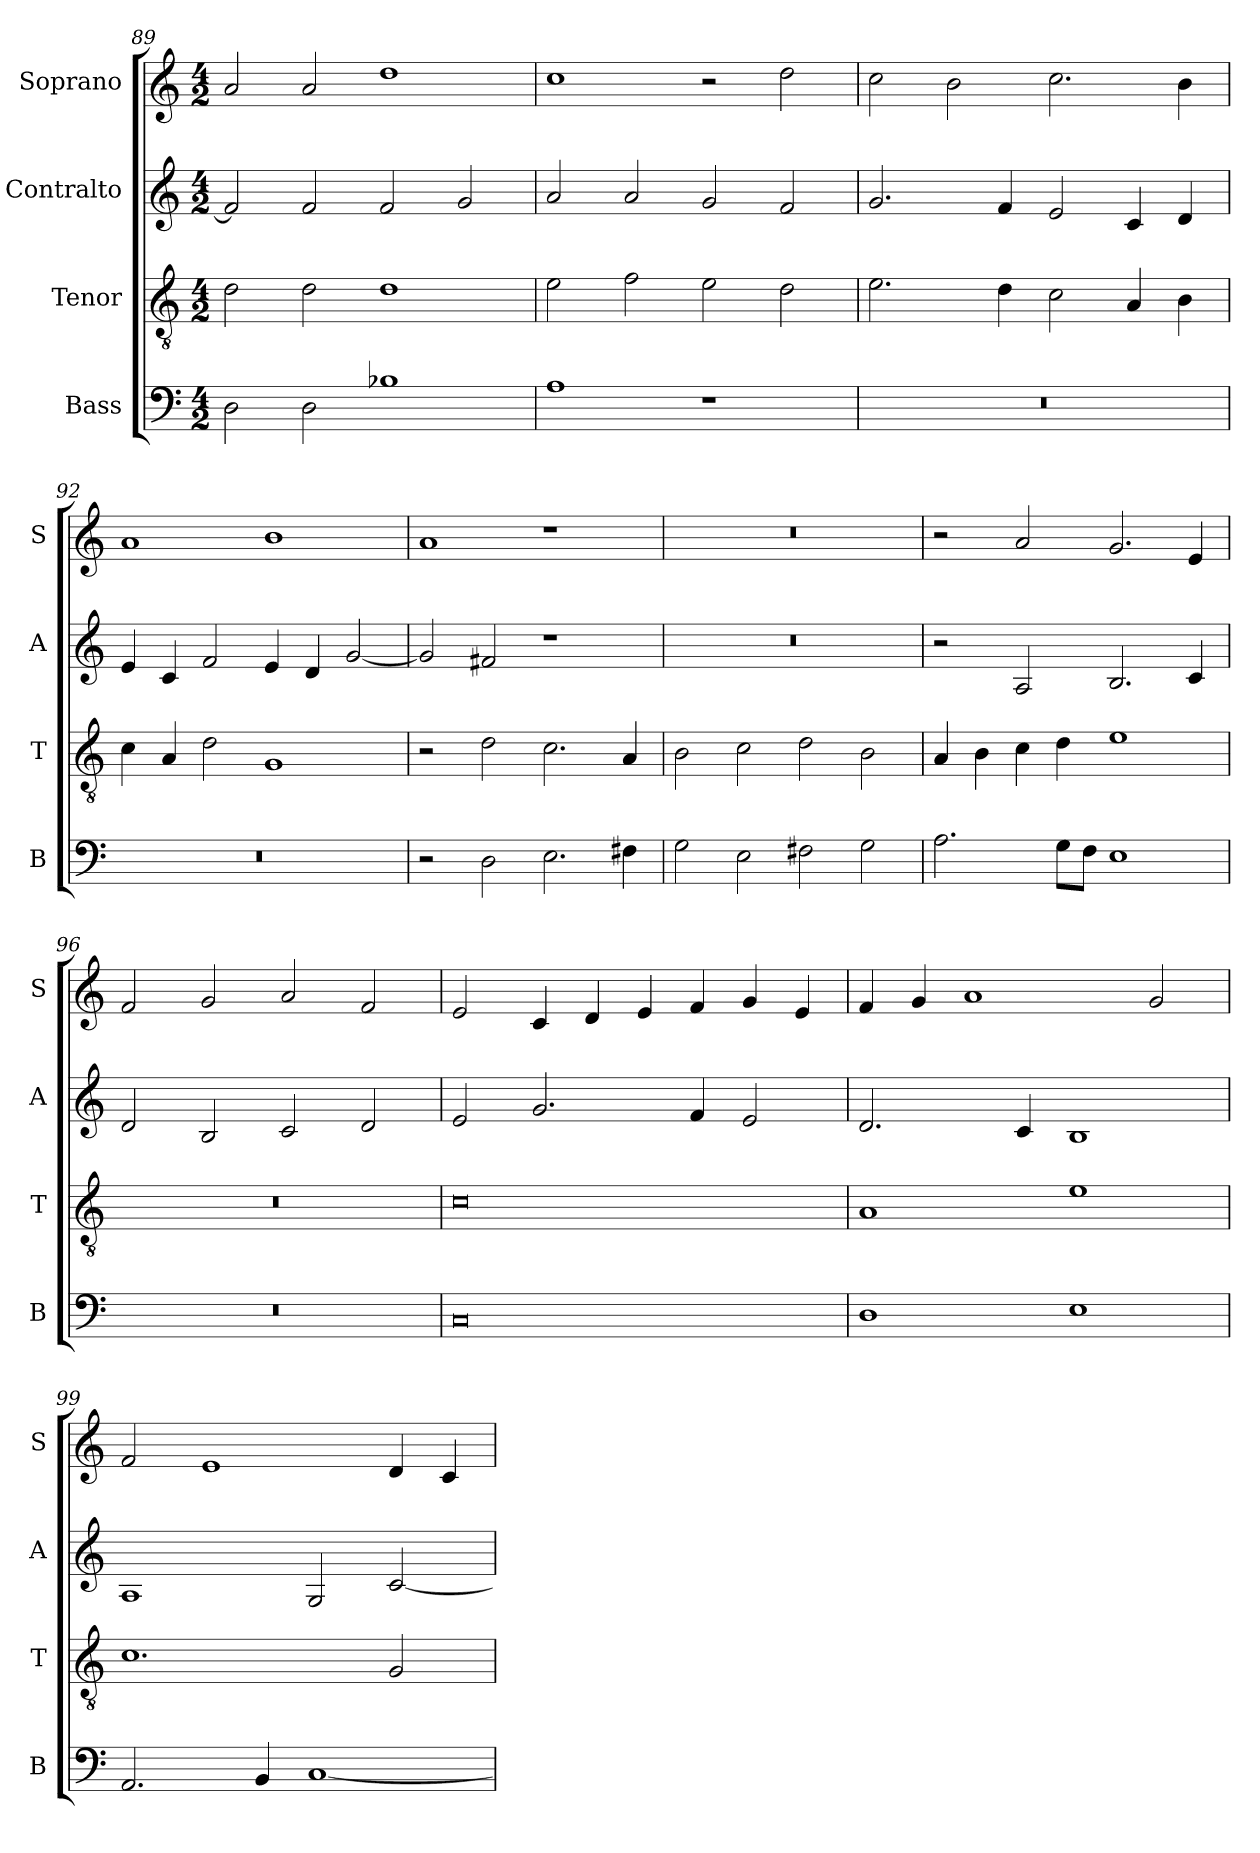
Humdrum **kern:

**kern	**kern	**kern	**kern
*part4	*part3	*part2	*part1
*staff4	*staff3	*staff2	*staff1
*I"Bass	*I"Tenor	*I"Contralto	*I"Soprano
*I'B	*I'T	*I'A	*I'S
*clefF4	*clefGv2	*clefG2	*clefG2
*k[]	*k[]	*k[]	*k[]
*E:phr	*E:phr	*E:phr	*E:phr
*M4/2	*M4/2	*M4/2	*M4/2
=89	=89	=89	=89
2D	2d	2f]	2a
2D	2d	2f	2a
1B-X	1d	2f	1dd
.	.	2g	.
=90	=90	=90	=90
1A	2e	2a	1cc
.	2f	2a	.
1r	2e	2g	2r
.	2d	2f	2dd
=91	=91	=91	=91
0r	2.e	2.g	2cc
.	.	.	2b
.	4d	4f	.
.	2c	2e	2.cc
.	4A	4c	.
.	4B	4d	4b
=92	=92	=92	=92
0r	4c	4e	1a
.	4A	4c	.
.	2d	2f	.
.	1G	4e	1b
.	.	4d	.
.	.	[2g	.
=93	=93	=93	=93
2r	2r	2g]	1a
2D	2d	2f#X	.
2.E	2.c	1r	1r
4F#X	4A	.	.
=94	=94	=94	=94
2G	2B	0r	0r
2E	2c	.	.
2F#X	2d	.	.
2G	2B	.	.
=95	=95	=95	=95
2.A	4A	2r	2r
.	4B	.	.
.	4c	2A	2a
8G\L	4d	.	.
8F\J	.	.	.
1E	1e	2.B	2.g
.	.	4c	4e
=96	=96	=96	=96
0r	0r	2d	2f
.	.	2B	2g
.	.	2c	2a
.	.	2d	2f
=97	=97	=97	=97
0C	0c	2e	2e
.	.	2.g	4c
.	.	.	4d
.	.	.	4e
.	.	4f	4f
.	.	2e	4g
.	.	.	4e
=98	=98	=98	=98
1D	1A	2.d	4f
.	.	.	4g
.	.	.	1a
.	.	4c	.
1E	1e	1B	.
.	.	.	2g
=99	=99	=99	=99
2.AA	1.c	1A	2f
.	.	.	1e
4BB	.	.	.
[1C	.	2G	.
.	2G	[2c	4d
.	.	.	4c
=	=	=	=
*-	*-	*-	*-
